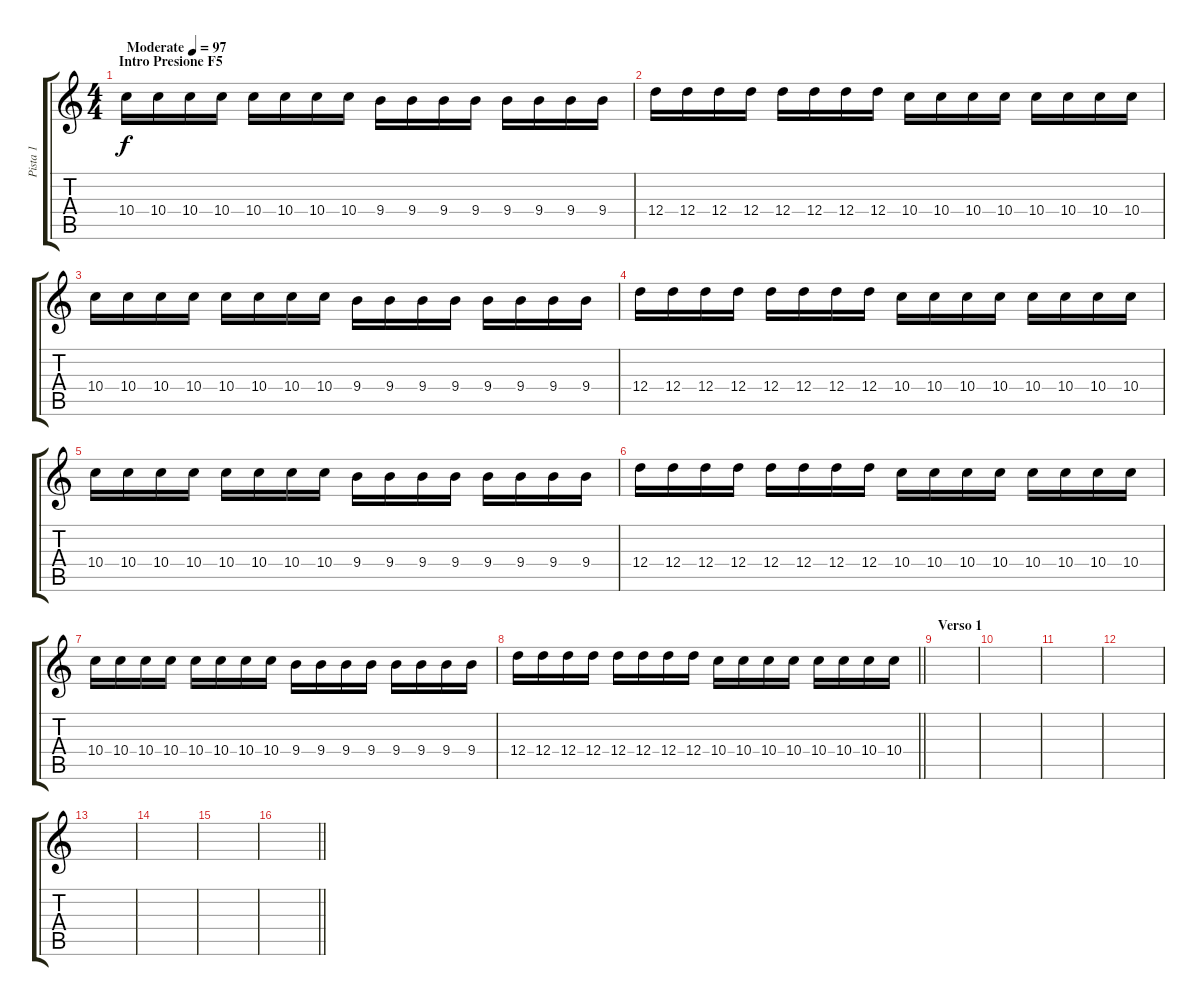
\track ("Pista 1" "Pista 1") {instrument distortionguitar}
\staff {score tabs}
\tuning (E4 B3 G3 D3 A2 E2) {hide}
\ts (4 4)
\section ("" "Intro Presione F5 ")
\tempo (97 "Moderate")
\clef g2
\ks c
10.4.16{dy f instrument distortionguitar} 10.4.16 10.4.16 10.4.16 10.4.16 10.4.16 10.4.16 10.4.16 9.4.16 9.4.16 9.4.16 9.4.16 9.4.16 9.4.16 9.4.16 9.4.16 |
12.4.16 12.4.16 12.4.16 12.4.16 12.4.16 12.4.16 12.4.16 12.4.16 10.4.16 10.4.16 10.4.16 10.4.16 10.4.16 10.4.16 10.4.16 10.4.16 |
10.4.16 10.4.16 10.4.16 10.4.16 10.4.16 10.4.16 10.4.16 10.4.16 9.4.16 9.4.16 9.4.16 9.4.16 9.4.16 9.4.16 9.4.16 9.4.16 |
12.4.16 12.4.16 12.4.16 12.4.16 12.4.16 12.4.16 12.4.16 12.4.16 10.4.16 10.4.16 10.4.16 10.4.16 10.4.16 10.4.16 10.4.16 10.4.16 |
10.4.16 10.4.16 10.4.16 10.4.16 10.4.16 10.4.16 10.4.16 10.4.16 9.4.16 9.4.16 9.4.16 9.4.16 9.4.16 9.4.16 9.4.16 9.4.16 |
12.4.16 12.4.16 12.4.16 12.4.16 12.4.16 12.4.16 12.4.16 12.4.16 10.4.16 10.4.16 10.4.16 10.4.16 10.4.16 10.4.16 10.4.16 10.4.16 |
10.4.16 10.4.16 10.4.16 10.4.16 10.4.16 10.4.16 10.4.16 10.4.16 9.4.16 9.4.16 9.4.16 9.4.16 9.4.16 9.4.16 9.4.16 9.4.16 |
\barLineRight lightlight
12.4.16 12.4.16 12.4.16 12.4.16 12.4.16 12.4.16 12.4.16 12.4.16 10.4.16 10.4.16 10.4.16 10.4.16 10.4.16 10.4.16 10.4.16 10.4.16 |
\section ("" "Verso 1")
|
|
|
|
|
|
|
\barLineRight lightlight
